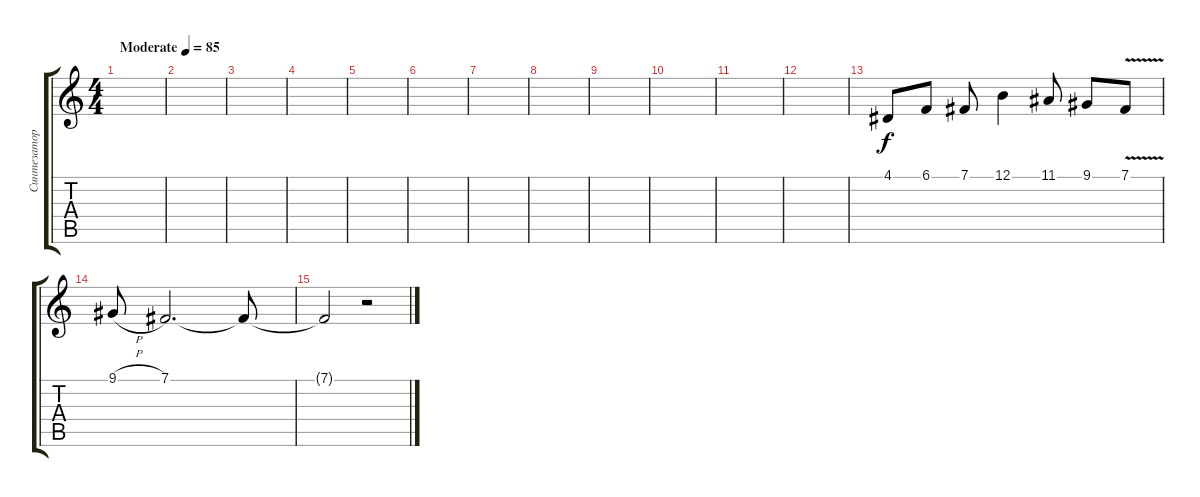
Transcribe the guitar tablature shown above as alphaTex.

\track ("Синтезатор" "Синтезатор") {instrument stringensemble2}
\staff {score tabs}
\tuning (B3 Gb3 D3 A2 E2 B1) {hide}
\ts (4 4)
\tempo (85 "Moderate")
\clef g2
\ks c
|
|
|
|
|
|
|
|
|
|
|
|
4.1.8{instrument choiraahs} 6.1.8 7.1.8 12.1.4 11.1.8 9.1.8 7.1{v}.8 |
9.1{h}.8 7.1.2{d volume 5} 7.1{t}.8 |
7.1{t}.2 r.2
